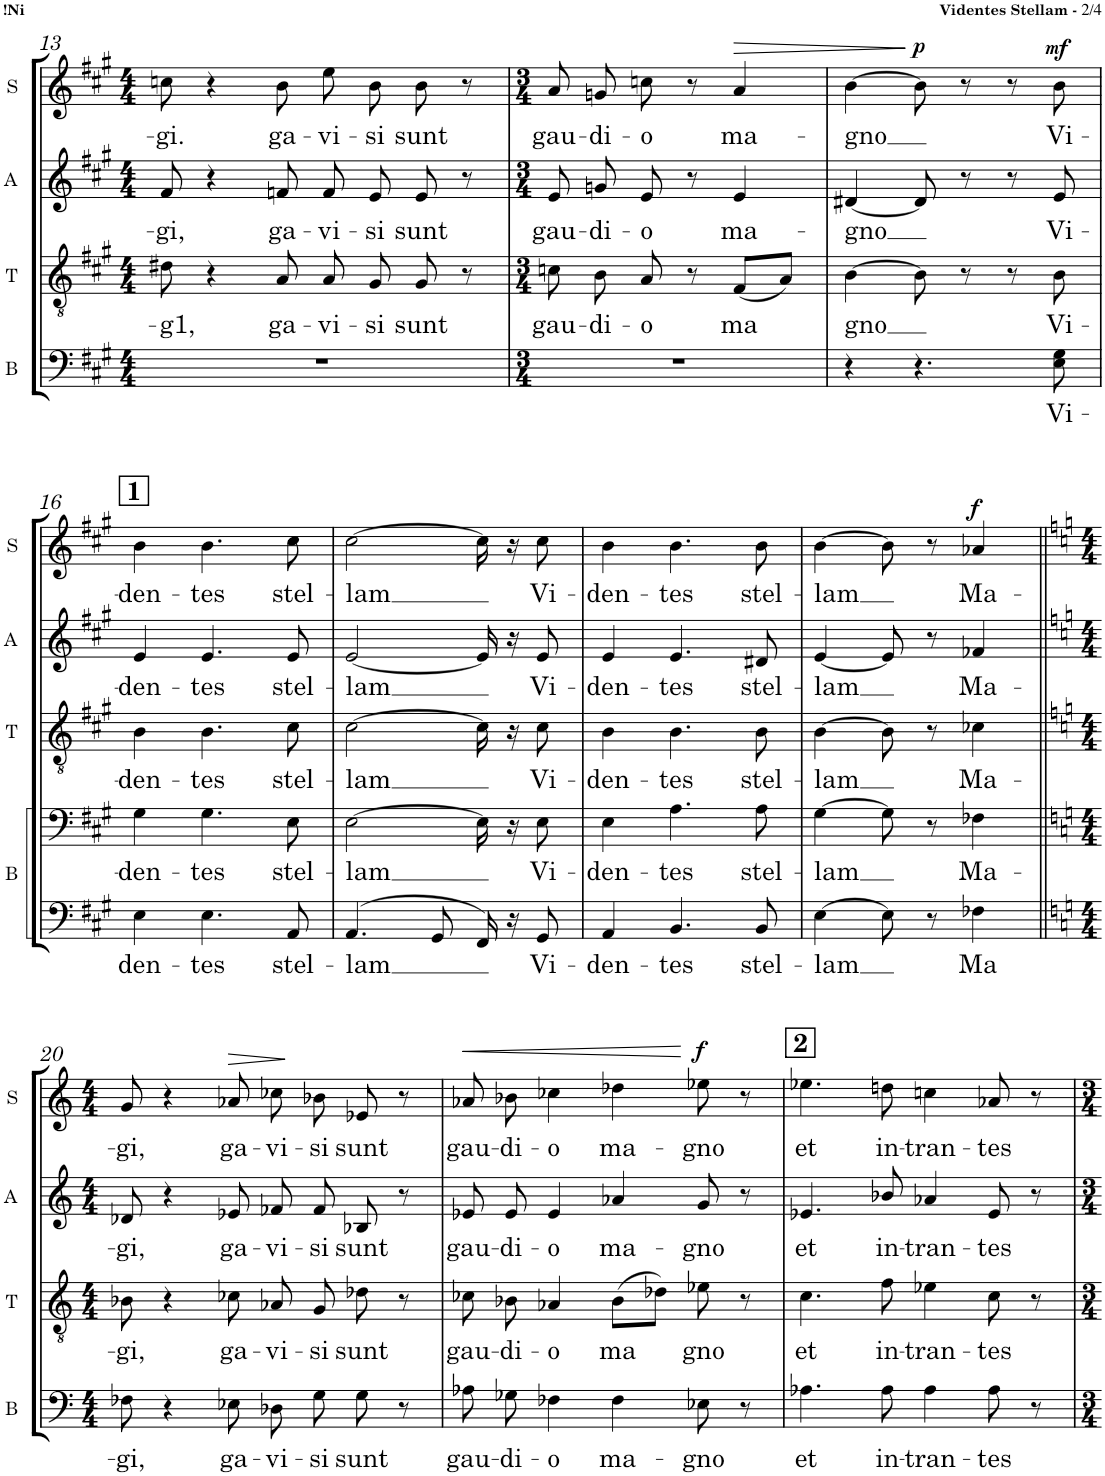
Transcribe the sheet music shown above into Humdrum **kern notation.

**kern	**text	**kern	**text	**kern	**text	**kern	**text	**kern	**text	**dynam
*part4	*part4	*part4	*part4	*part3	*part3	*part2	*part2	*part1	*part1	*part1
*staff5	*staff5	*staff4	*staff4	*staff3	*staff3	*staff2	*staff2	*staff1	*staff1	*staff1
*I"BASSES	*	*	*	*I"TÉNORS	*	*I"ALTOS	*	*I"SOPRANOS	*	*
*I'B	*	*	*	*I'T	*	*I'A	*	*I'S	*	*
!!LO:PB:g=z
*clefF4	*	*clefF4	*	*clefGv2	*	*clefG2	*	*clefG2	*	*
*k[f#c#g#]	*	*k[f#c#g#]	*	*k[f#c#g#]	*	*k[f#c#g#]	*	*k[f#c#g#]	*	*
*M4/4	*	*M4/4	*	*M4/4	*	*M4/4	*	*M4/4	*	*
=13	=13	=13	=13	=13	=13	=13	=13	=13	=13	=13
!	!	!	!	!	!LO:LY:b	!	!LO:LY:b	!	!LO:LY:b	!
1r	.	1r	.	8d#X\	-g1,	8f#/	-gi,	8ccn\	-gi.	.
.	.	.	.	4r	.	4r	.	4r	.	.
!	!	!	!	!	!LO:LY:b	!	!LO:LY:b	!	!LO:LY:b	!
.	.	.	.	8A/	ga-	8fn/	ga-	8b\	ga-	.
!	!	!	!	!	!LO:LY:b	!	!LO:LY:b	!	!LO:LY:b	!
.	.	.	.	8A/	-vi-	8f/L	-vi-	8ee\L	-vi-	.
!	!	!	!	!	!LO:LY:b	!	!LO:LY:b	!	!LO:LY:b	!
.	.	.	.	8G#/	-si	8e/J	-si	8b\J	-si	.
!	!	!	!	!	!LO:LY:b	!	!LO:LY:b	!	!LO:LY:b	!
.	.	.	.	8G#/	sunt	8e/	sunt	8b\	sunt	.
.	.	.	.	8r	.	8r	.	8r	.	.
=14	=14	=14	=14	=14	=14	=14	=14	=14	=14	=14
*M3/4	*	*M3/4	*	*M3/4	*	*M3/4	*	*M3/4	*	*
!	!	!	!	!	!LO:LY:b	!	!LO:LY:b	!	!LO:LY:b	!
2.r	.	2.r	.	8cn\	gau-	8e/L	gau-	8a/L	gau-	.
!	!	!	!	!	!LO:LY:b	!	!LO:LY:b	!	!LO:LY:b	!
.	.	.	.	8B\	-di-	8gn/J	-di-	8gn/J	-di-	.
!	!	!	!	!	!LO:LY:b	!	!LO:LY:b	!	!LO:LY:b	!
.	.	.	.	8A/	-o	8e/	-o	8ccn\	-o	.
.	.	.	.	8r	.	8r	.	8r	.	.
!	!	!	!	!	!LO:LY:b	!	!LO:LY:b	!	!LO:LY:b	!LO:HP:b
.	.	.	.	(8F#/L	ma	4e/	ma-	4a/	ma-	>
.	.	.	.	8A/J)	.	.	.	.	.	.
=15	=15	=15	=15	=15	=15	=15	=15	=15	=15	=15
!	!	!	!	!	!LO:LY:b	!	!LO:LY:b	!	!LO:LY:b	!
2.r	.	4r	.	[4B\	-gno	[4d#X/	-gno	[4b\	-gno	.
!	!	!	!	!	!	!	!	!	!	!LO:DY:n=1:a
.	.	4.r	.	8B\]	.	8d#/]	.	8b\]	.	] p
.	.	.	.	8r	.	8r	.	8r	.	.
.	.	.	.	8r	.	8r	.	8r	.	.
!	!	!	!LO:LY:b	!	!LO:LY:b	!	!LO:LY:b	!	!LO:LY:b	!LO:DY:n=2:a
.	.	8E\ 8G#\	Vi-	8B\	Vi-	8e/	Vi-	8b\	Vi-	mf
!!LO:LB:g=z
=16	=16	=16	=16	=16	=16	=16	=16	=16	=16	=16
!	!	!	!	!	!	!	!	!LO:TX:a:B:t=1	!	!
!	!LO:LY:b	!	!LO:LY:b	!	!LO:LY:b	!	!LO:LY:b	!	!LO:LY:b	!
4E\	den-	4G#\	-den-	4B\	-den-	4e/	-den-	4b\	-den-	.
!	!LO:LY:b	!	!LO:LY:b	!	!LO:LY:b	!	!LO:LY:b	!	!LO:LY:b	!
4.E\	-tes	4.G#\	-tes	4.B\	-tes	4.e/	-tes	4.b\	-tes	.
!	!LO:LY:b	!	!LO:LY:b	!	!LO:LY:b	!	!LO:LY:b	!	!LO:LY:b	!
8AA/	stel-	8E\	stel-	8c#\	stel-	8e/	stel-	8cc#\	stel-	.
=17	=17	=17	=17	=17	=17	=17	=17	=17	=17	=17
!	!LO:LY:b	!	!LO:LY:b	!	!LO:LY:b	!	!LO:LY:b	!	!LO:LY:b	!
4.AA/	-lam	[2E\	-lam	[2c#\	-lam	[2e/	-lam	[2cc#\	-lam	.
8GG#/	.	.	.	.	.	.	.	.	.	.
16FF#/	.	16E\]	.	16c#\]	.	16e/]	.	16cc#\]	.	.
16r	.	16r	.	16r	.	16r	.	16r	.	.
!	!LO:LY:b	!	!LO:LY:b	!	!LO:LY:b	!	!LO:LY:b	!	!LO:LY:b	!
8GG#/	Vi-	8E\	Vi-	8c#\	Vi-	8e/	Vi-	8cc#\	Vi-	.
=18	=18	=18	=18	=18	=18	=18	=18	=18	=18	=18
!	!LO:LY:b	!	!LO:LY:b	!	!LO:LY:b	!	!LO:LY:b	!	!LO:LY:b	!
4AA/	-den-	4E\	-den-	4B\	-den-	4e/	-den-	4b\	-den-	.
!	!LO:LY:b	!	!LO:LY:b	!	!LO:LY:b	!	!LO:LY:b	!	!LO:LY:b	!
4.BB/	-tes	4.A\	-tes	4.B\	-tes	4.e/	-tes	4.b\	-tes	.
!	!LO:LY:b	!	!LO:LY:b	!	!LO:LY:b	!	!LO:LY:b	!	!LO:LY:b	!
8BB/	stel-	8A\	stel-	8B\	stel-	8d#X/	stel-	8b\	stel-	.
=19	=19	=19	=19	=19	=19	=19	=19	=19	=19	=19
!	!LO:LY:b	!	!LO:LY:b	!	!LO:LY:b	!	!LO:LY:b	!	!LO:LY:b	!
[4E\	-lam	[4G#\	-lam	[4B\	-lam	[4e/	-lam	[4b\	-lam	.
8E\]	.	8G#\]	.	8B\]	.	8e/]	.	8b\]	.	.
8r	.	8r	.	8r	.	8r	.	8r	.	.
!	!LO:LY:b	!	!LO:LY:b	!	!LO:LY:b	!	!LO:LY:b	!	!LO:LY:b	!LO:DY:a
4F-X\	Ma	4F-X\	Ma-	4c-X\	Ma-	4f-X/	Ma-	4a-X/	Ma-	f
!!LO:LB:g=z
=20||	=20||	=20||	=20||	=20||	=20||	=20||	=20||	=20||	=20||	=20||
*k[]	*	*k[]	*	*k[]	*	*k[]	*	*k[]	*	*
*M4/4	*	*M4/4	*	*M4/4	*	*M4/4	*	*M4/4	*	*
!	!	!	!LO:LY:b	!	!LO:LY:b	!	!LO:LY:b	!	!LO:LY:b	!
1r	.	8F-X\	-gi,	8B-X\	-gi,	8d-X/	-gi,	8g/	-gi,	.
.	.	4r	.	4r	.	4r	.	4r	.	.
!	!	!	!LO:LY:b	!	!LO:LY:b	!	!LO:LY:b	!	!LO:LY:b	!LO:HP:b
.	.	8E-X\	ga-	8c-X\	ga-	8e-X/	ga-	8a-X/	ga-	>
!	!	!	!LO:LY:b	!	!LO:LY:b	!	!LO:LY:b	!	!LO:LY:b	!
.	.	8D-X\L	-vi-	8A-X/	-vi-	8f-X/L	-vi-	8cc-X\L	-vi-	.
!	!	!	!LO:LY:b	!	!LO:LY:b	!	!LO:LY:b	!	!LO:LY:b	!
.	.	8G\J	-si	8G/	-si	8f-/J	-si	8b-X\J	-si	]
!	!	!	!LO:LY:b	!	!LO:LY:b	!	!LO:LY:b	!	!LO:LY:b	!
.	.	8G\	sunt	8d-X\	sunt	8B-X/	-sunt	8e-X/	sunt	.
.	.	8r	.	8r	.	8r	.	8r	.	.
=21	=21	=21	=21	=21	=21	=21	=21	=21	=21	=21
!	!	!	!LO:LY:b	!	!LO:LY:b	!	!LO:LY:b	!	!LO:LY:b	!LO:HP:b
1r	.	8A-X\L	gau-	8c-X\	gau-	8e-X/L	gau-	8a-X/L	gau-	<
!	!	!	!LO:LY:b	!	!LO:LY:b	!	!LO:LY:b	!	!LO:LY:b	!
.	.	8G-X\J	-di-	8B-X\	-di-	8e-/J	-di-	8b-X/J	-di-	.
!	!	!	!LO:LY:b	!	!LO:LY:b	!	!LO:LY:b	!	!LO:LY:b	!
.	.	4F-X\	-o	4A-X/	-o	4e-/	-o	4cc-X\	-o	.
!	!	!	!LO:LY:b	!	!LO:LY:b	!	!LO:LY:b	!	!LO:LY:b	!
.	.	4F-\	ma-	(8B-\L	ma	4a-X/	ma-	4dd-X\	ma-	.
.	.	.	.	8d-X\J)	.	.	.	.	.	.
!	!	!	!LO:LY:b	!	!LO:LY:b	!	!LO:LY:b	!	!LO:LY:b	!LO:DY:n=1:a
.	.	8E-X\	-gno	8e-X\	-gno	8g/	-gno	8ee-X\	-gno	[ f
.	.	8r	.	8r	.	8r	.	8r	.	.
=22	=22	=22	=22	=22	=22	=22	=22	=22	=22	=22
!	!	!	!	!	!	!	!	!LO:TX:a:B:t=2	!	!
!	!	!	!LO:LY:b	!	!LO:LY:b	!	!LO:LY:b	!	!LO:LY:b	!
1r	.	4.A-X\	et	4.c\	et	4.e-X/	et	4.ee-X\	et	.
!	!	!	!LO:LY:b	!	!LO:LY:b	!	!LO:LY:b	!	!LO:LY:b	!
.	.	8A-\	in-	8f\	in-	8b-X/	in-	8ddn\	in-	.
!	!	!	!LO:LY:b	!	!LO:LY:b	!	!LO:LY:b	!	!LO:LY:b	!
.	.	4A-\	-tran-	4e-X\	-tran-	4a-X/	-tran-	4ccn\	-tran-	.
!	!	!	!LO:LY:b	!	!LO:LY:b	!	!LO:LY:b	!	!LO:LY:b	!
.	.	8A-\	-tes	8c\	-tes	8e-/	-tes	8a-X/	-tes	.
.	.	8r	.	8r	.	8r	.	8r	.	.
=	=	=	=	=	=	=	=	=	=	=
*-	*-	*-	*-	*-	*-	*-	*-	*-	*-	*-
